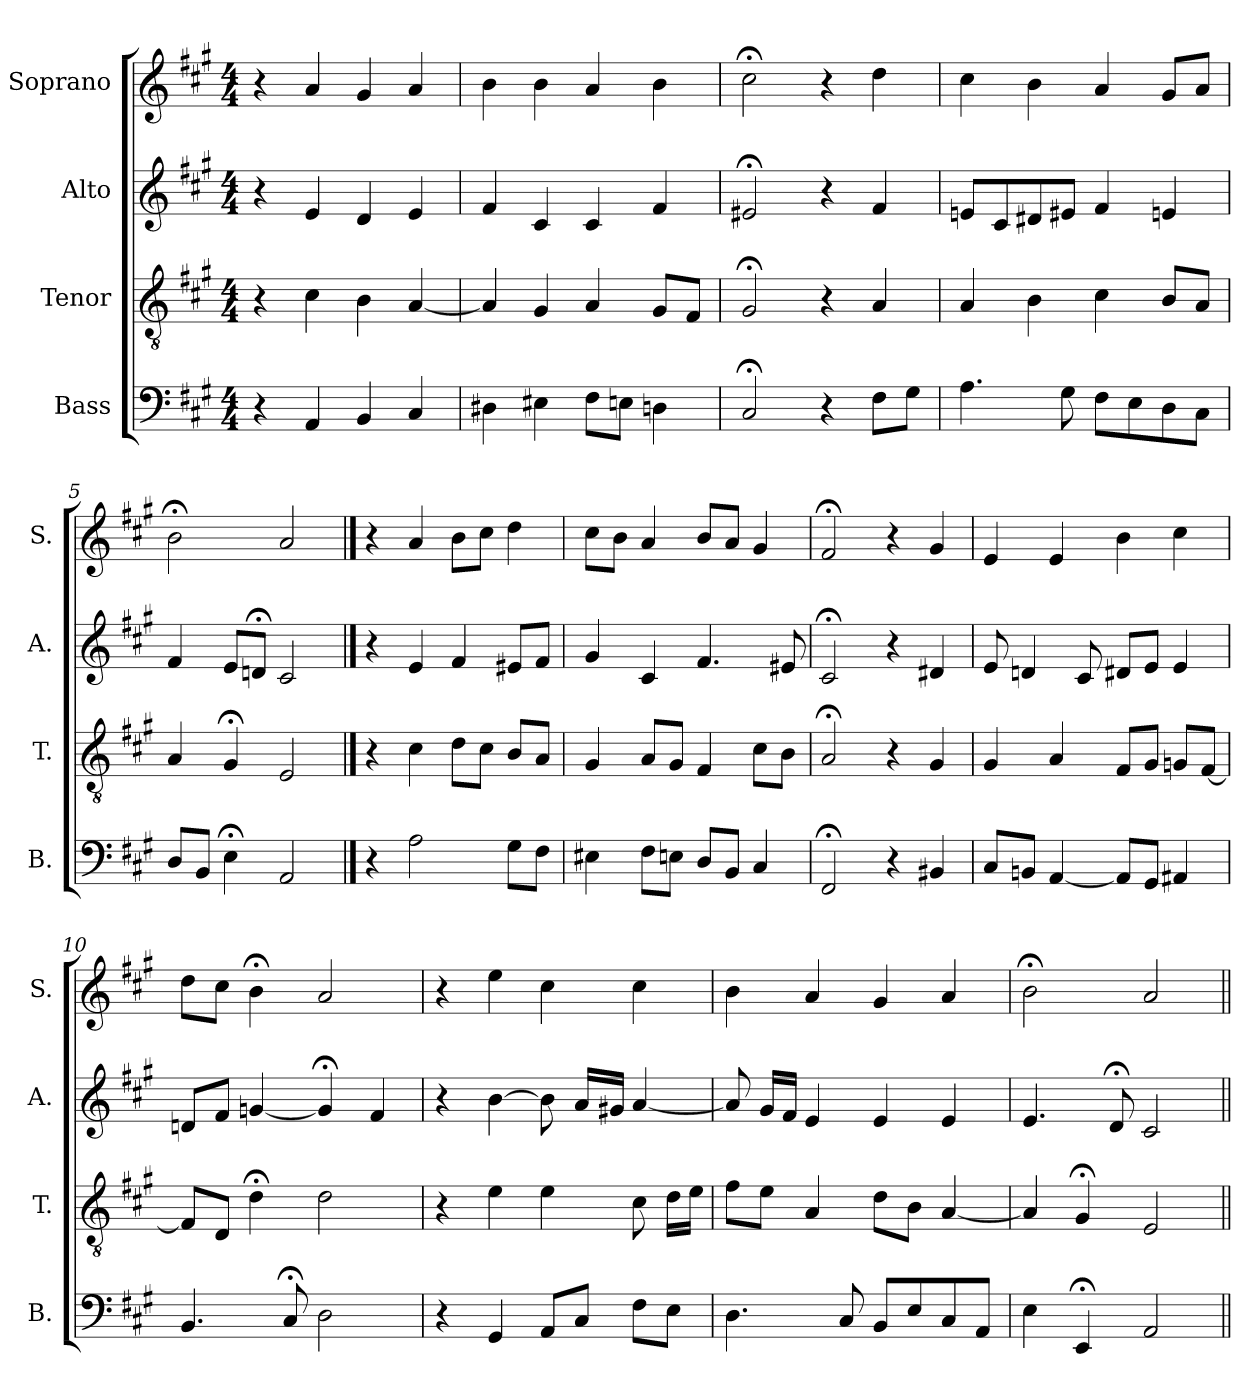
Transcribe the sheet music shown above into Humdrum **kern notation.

**kern	**kern	**kern	**kern
*part4	*part3	*part2	*part1
*staff4	*staff3	*staff2	*staff1
*I"Bass	*I"Tenor	*I"Alto	*I"Soprano
*I'B.	*I'T.	*I'A.	*I'S.
*clefF4	*clefGv2	*clefG2	*clefG2
*	*ITrd7c12	*	*
*k[f#c#g#]	*k[f#c#g#]	*k[f#c#g#]	*k[f#c#g#]
*A:	*A:	*A:	*A:
*M4/4	*M4/4	*M4/4	*M4/4
=1	=1	=1	=1
4r	4r	4r	4r
4AA/	4C#\	4e/	4a/
4BB/	4BB\	4d/	4g#/
4C#/	[4AA/	4e/	4a/
=2	=2	=2	=2
4D#X\	4AA/]	4f#/	4b\
4E#X\	4GG#/	4c#/	4b\
8F#\L	4AA/	4c#/	4a/
8En\J	.	.	.
4Dn\	8GG#/L	4f#/	4b\
.	8FF#/J	.	.
=3	=3	=3	=3
2C#;</	2GG#;</	2e#X;</	2cc#;<\
4r	4r	4r	4r
8F#\L	4AA/	4f#/	4dd\
8G#\J	.	.	.
=4	=4	=4	=4
4.A\	4AA/	8en/L	4cc#\
.	.	8c#/	.
.	4BB\	8d#X/	4b\
8G#\	.	8e#X/J	.
8F#\L	4C#\	4f#/	4a/
8E\	.	.	.
8D\	8BB/L	4en/	8g#/L
8C#\J	8AA/J	.	8a/J
!!LO:LB:g=z
=5	=5	=5	=5
8D/L	4AA/	4f#/	2b;<\
8BB/J	.	.	.
4E;<\	4GG#;</	8e/L	.
.	.	8dn;</J	.
2AA/	2EE/	2c#/	2a/
==6	==6	==6	==6
4r	4r	4r	4r
2A\	4C#\	4e/	4a/
.	8D\L	4f#/	8b\L
.	8C#\J	.	8cc#\J
8G#\L	8BB/L	8e#X/L	4dd\
8F#\J	8AA/J	8f#/J	.
=7	=7	=7	=7
4E#X\	4GG#/	4g#/	8cc#\L
.	.	.	8b\J
8F#\L	8AA/L	4c#/	4a/
8En\J	8GG#/J	.	.
8D/L	4FF#/	4.f#/	8b/L
8BB/J	.	.	8a/J
4C#/	8C#\L	.	4g#/
.	8BB\J	8e#X/	.
=8	=8	=8	=8
2FF#;</	2AA;</	2c#;</	2f#;</
4r	4r	4r	4r
4BB#X/	4GG#/	4d#X/	4g#/
!!LO:PB:g=z
=9	=9	=9	=9
8C#/L	4GG#/	8e/	4e/
8BBn/J	.	4dn/	.
[4AA/	4AA/	.	4e/
.	.	8c#/	.
8AA/L]	8FF#/L	8d#X/L	4b\
8GG#/J	8GG#/J	8e/J	.
4AA#X/	8GGn/L	4e/	4cc#\
.	[8FF#/J	.	.
=10	=10	=10	=10
4.BB/	8FF#/L]	8dn/L	8dd\L
.	8DD/J	8f#/J	8cc#\J
.	4D;<\	[4gn/	4b;<\
8C#;</	.	.	.
2D\	2D\	4g;</]	2a/
.	.	4f#/	.
!!LO:LB:g=z
=11	=11	=11	=11
4r	4r	4r	4r
4GG#/	4E\	[4b\	4ee\
8AA/L	4E\	8b\]	4cc#\
8C#/J	.	16a/LL	.
.	.	16g#X/JJ	.
8F#\L	8C#\	[4a/	4cc#\
8E\J	16D\LL	.	.
.	16E\JJ	.	.
=12	=12	=12	=12
4.D\	8F#\L	8a/]	4b\
.	8E\J	16g#/LL	.
.	.	16f#/JJ	.
.	4AA/	4e/	4a/
8C#/	.	.	.
8BB/L	8D\L	4e/	4g#/
8E/	8BB\J	.	.
8C#/	[4AA/	4e/	4a/
8AA/J	.	.	.
=13	=13	=13	=13
4E\	4AA/]	4.e/	2b;<\
4EE;</	4GG#;</	.	.
.	.	8d;</	.
2AA/	2EE/	2c#/	2a/
=||	=||	=||	=||
*-	*-	*-	*-
